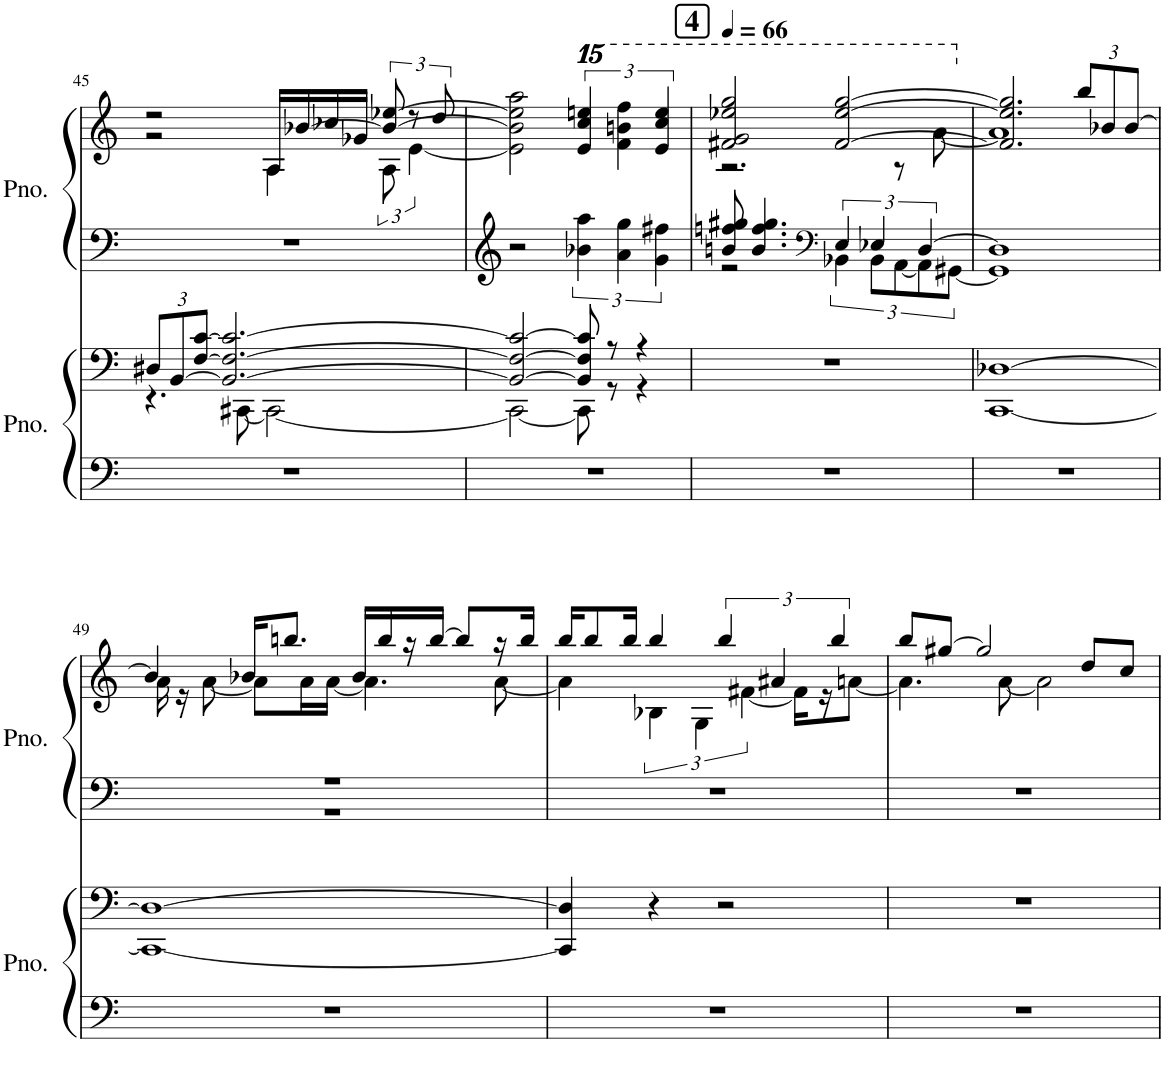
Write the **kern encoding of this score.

**kern	**kern	**kern	**kern
*part2	*part2	*part1	*part1
*staff4	*staff3	*staff2	*staff1
*I"Piano	*	*I"Piano	*
*I'Pno.	*	*I'Pno.	*
!!LO:PB:g=z
*clefF4	*clefF4	*clefG2	*clefG2
*k[]	*k[]	*k[]	*k[]
*M4/4	*M4/4	*M4/4	*M4/4
*	*Xbrackettup	*	*
=45	=45	=45	=45
*	*^	*	*^
1r	12D#X/L	4.r	1r	2r	2r
.	[12BB/	.	.	.	.
.	[12F/ [12c/J	.	.	.	.
.	2.BB/_ 2.F/_ 2.c/_	.	.	.	.
.	.	[8CC#X\	.	.	.
.	.	2CC#\_	.	16A/LL	4A\
.	.	.	.	[16b-X/	.
.	.	.	.	16cc-X/	.
.	.	.	.	16g-X/JJ	.
.	.	.	.	12b-/_ [12ee-X/	12A\
.	.	.	.	12r	[6e\
.	.	.	.	12dd/	.
*	*	*	*	*v	*v
=46	=46	=46	=46	=46
1r	2BB/_ 2F/_ 2c/_	2CC#\_	2r	2e\] 2b-\] 2ee-\] 2aa\
*	*	*	*	*15ma
.	8BB/] 8F/] 8c/]	8CC#\]	6b-X\ 6aa\	6eee/ 6cccc/ 6eeeen/
.	8r	8r	.	.
*	*	*	*	*15ma
.	.	.	6a\ 6gg\	6fff\ 6bbbn\ 6ffff\
.	4r	4r	.	.
.	.	.	6g\ 6ff#X\	6eee/ 6cccc/ 6eeee/
*	*v	*v	*	*
=47	=47	=47	=47
!!LO:REH:place=s1:a:B:cj:fs=14:t=4
*	*	*	*MM66
*	*	*^	*^
1r	1r	8bn/ 8ffn/ 8gg#X/	2r	2fff#X/ 2ggg/ 2eeee-X/ 2gggg/	2.r
.	.	4.b/ 4.ff/ 4.gg#/	.	.	.
*	*	*clefF4	*	*	*
.	.	6E/	6BB-X\	[2fff#/ [2eeee-/ [2gggg/	.
.	.	6E-X/	12BB-\L	.	.
.	.	.	[12AA\	.	8r
.	.	[6D/	12AA\]	.	.
.	.	.	.	.	[8aaa\
.	.	.	[12GG#X\J	.	.
=48	=48	=48	=48	=48	=48
*	*	*	*	*X15ma	*
*	*	*	*	*X15ma	*
1r	[1CC [1D-X	1D]	1GG#]	2.f#/] 2.ee-/] 2.gg/]	1a]
*	*	*	*	*Xbrackettup	*
.	.	.	.	12bb/L	.
.	.	.	.	12b-X/	.
.	.	.	.	[12b-/J	.
!!LO:LB:g=z	!!
=49	=49	=49	=49	=49	=49
1r	1CC_ 1D-_	1r	1r	4b-/]	16a\
.	.	.	.	.	16r
.	.	.	.	.	[8a\
.	.	.	.	16b-X/KL	8a\L]
.	.	.	.	8.bbn/J	.
.	.	.	.	.	16a\L
.	.	.	.	.	[16a\JJ
.	.	.	.	16b-/LL	4.a\]
.	.	.	.	16bb/	.
.	.	.	.	16r	.
.	.	.	.	[16bb/JJ	.
.	.	.	.	8bb/L]	.
.	.	.	.	16r	[8a\
.	.	.	.	16bb/JJ	.
*	*	*v	*v	*	*
=50	=50	=50	=50	=50
1r	4CC/] 4D-/]	1r	16bb/KL	4a\]
.	.	.	8bb/	.
.	.	.	16bb/Jk	.
*	*	*	*	*brackettup
.	4r	.	4bb/	6B-X\
.	.	.	.	6G\
.	2r	.	6bb/	.
.	.	.	.	[6f#X\
.	.	.	6a#X/	.
.	.	.	.	16f#\LL]
.	.	.	.	16r
.	.	.	6bb/	.
.	.	.	.	[8an\J
=51	=51	=51	=51	=51
1r	1r	1r	8bb/L	4.a\]
.	.	.	[8gg#X/J	.
.	.	.	2gg#/]	.
.	.	.	.	[8a\
.	.	.	.	2a\]
.	.	.	8dd/L	.
.	.	.	8cc/J	.
*	*	*	*v	*v
=	=	=	=
*-	*-	*-	*-
